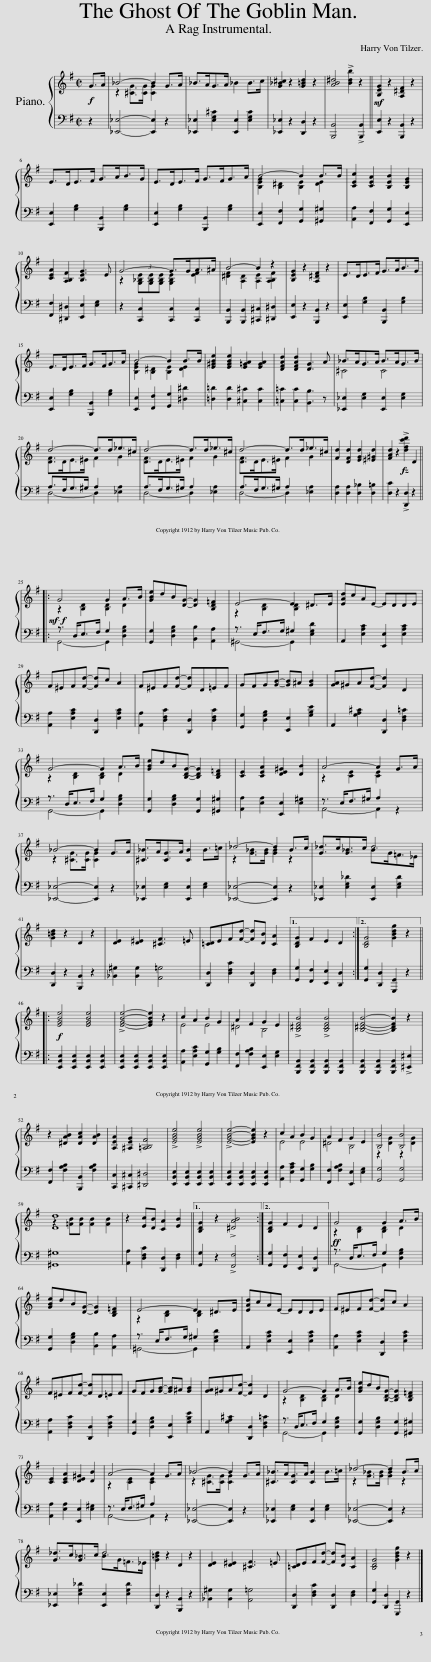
X:1
%%score { ( 1 3 ) | ( 2 4 ) }
L:1/8
Q:1/4=170
M:2/2
I:linebreak $
K:G
V:1 treble
V:3 treble
V:2 bass
V:4 bass
V:1
!f! G>A | _B4- B2 G>A | _B>AG>A _B2 B>c | [G_B^c]2 z2 [G=Bd]2 z2 | [AB^d]4 !>![Bdb]2 z2 || %5
!mf! [B,EG]2 z2 [A,^DF]2 z2 |$ E>DE>F G>AB>G | E>DE>F G>FG>A | B4- B2 B>B | [CEc]2 [CEA]2 [B,EB]2 [B,EG]2 |$ %10
 [CEA]2 [A,B,F]2 [B,EG]3 E | G4- G>GA>^A | B4- B2 z2 | [B,EG]2 z2 [A,^DF]2 z2 | E>DE>F G>AB>G |$ %15
 E>DE>F G>FG>A | B4- B2 B>B | [E^GBe]2 [EGBe]2 [E=GA]2 [EGA]2 | [DFAd]2 [DFAd]2 [DG]3 A | _B>AG>A B>AG>B |$ %20
 d4- d>d_e>^c | d4- d>d_e>^c | d4- d>d_e>^c | [Fd]2 [DFd]2 [EGd]2 [^E^Gd]2 | [FAd]2 z2 !>![dfc'd']2 D2 |:$ %25
!mf!!f! G4 G2 A>B | [GBe]dB[DG]- [DG]2 [B,D=F]2 | E4- E2 ^D>E | [EAd]cAE- EDDE |$ F^EF[Fd]- [Fd]c A2 | %30
 F^EF[Fd]- [Fd]D=EF | GFG[GB]- [GB]^A [GB]2 | [GA]^GA[Fd]- [Fd]2 D2 |$ G4- G2 A>B | [GBe]dB[B,DG]- [B,DG]2 [B,D=F]2 | %35
 [CE]2 [CEA]2 [DE^G]2 [DB]2 | A4- A2 G>A |$ _B4- B2 G>A | [^C_B]>A[CG]>A [CB]2 B>=c | _d4- d2 _B>c | %40
 [G_d]>c[G_B]>c B>G=F>_E |$ [G=Bd]2 z2 D2 z2 | [DE]2 [D^E]2 [^CF]3 =E | [=CD]EF[Fd]- [Fd][DB] [CA]2 |1 [B,DG]2 F2 E2 D2 :|2 %45
 [B,DG]4 [GBdg]2 z2 |:$!f! [EGBe]4 [EGBe]4 | !>![EGBe]4- [EGBe]2 z2 | c2 A2 B2 G2 | A2 F2 G2 E2 | %50
 !>![B,^DFB]4 !>![B,DFB]4 | [B,^DFB]4- [B,DFB]2 z2 |$ z2 [^DAB]2 [DAc]2 [DAB]2 | [A,EA]2 [^A,EG]2 [=A,B,F]4 | !>![EGBe]4 !>![EGBe]4 | %55
 !>![EGBe]4- [EGBe]2 z2 | c2 A2 B2 G2 | A2 F2 G2 E2 | [B,B]4 [B,B]4 |$ [Dd]8 | %60
 z2 [Ec][DB] [CA]2 [EB]2 ||1 [B,DG]2 z2 !>![^DAB]4 :|2 [B,DG]2 F2 E2 D2 ||!ff! G4 G2 A>B |$ [GBe]dB[DG]- [DG]2 [B,D=F]2 | %65
 E4- E2 ^D>E | [EAd]cAE- EDDE | F^EF[Fd]- [Fd]c A2 |$ F^EF[Fd]- [Fd]D=EF | GFG[GB]- [GB]^A [GB]2 | %70
 [GA]^GA[Fd]- [Fd]2 D2 | G4- G2 A>B | [GBe]dB[B,DG]- [B,DG]2 [B,D=F]2 |$ [CE]2 [CEA]2 [DE^G]2 [DB]2 | A4- A2 G>A | %75
 _B4- B2 G>A | [^C_B]>A[CG]>A [CB]2 B>=c | _d4- d2 _B>c |$ [G_d]>c[G_B]>c B>G=F>_E | [G=Bd]2 z2 D2 z2 | %80
 [DE]2 [D^E]2 [^CF]3 =E | [=CD]EF[Fd]- [Fd][DB] [CA]2 | [B,DG]4 [GBdg]2 z2 |] %83
V:2
 z2 | [_E,,_E,]4- [E,,E,]2 z2 | [_E,,_E,]2 [E,G,^C]2 [E,,E,]2 [E,G,C]2 | [_E,,_E,]2 z2 [D,,D,]2 z2 | [B,,,B,,]4 x2 !>![B,,,B,,]2 || %5
 [E,,E,]2 z2 [B,,,B,,]2 z2 |$ [E,,E,]2 [G,B,]2 [B,,,B,,]2 [G,B,]2 | [E,,E,]2 [G,B,]2 [B,,,B,,]2 [G,B,]2 | [E,,E,]2 [F,,F,]2 [G,,G,]2 [^G,,^G,]2 | [A,,A,]2 [F,,F,]2 [G,,G,]2 [E,,E,]2 |$ %10
 [F,,F,]2 [^D,,^D,]2 [E,,E,]2 [E,G,]2 | z2 [C,,C,]2 [C,,C,]2 [C,,C,]2 | [B,,,B,,]2 [B,,,B,,]2 [^C,,^C,]2 [^D,,^D,]2 | [E,,E,]2 z2 [B,,,B,,]2 z2 | [E,,E,]2 [G,B,]2 [B,,,B,,]2 [G,B,]2 |$ %15
 [E,,E,]2 [G,B,]2 [B,,,B,,]2 [G,B,]2 | [E,,E,]2 [F,,F,]2 [G,,G,]2 [^D,^D]2 | [=D,=D]2 [D,D]2 [^C,^C]2 [C,C]2 | [=C,=C]2 [C,C]2 [B,,B,]3 z | [_E,,_E,]2 [E,G,]2 [E,,E,]2 [E,G,]2 |$ %20
 A,>F,G,>^G, A,2 [_E,A,]2 | A,>F,G,>^G, A,2 [_E,A,]2 | A,>F,G,>^G, A,2 [_E,A,]2 | [D,A,]2 [D,A,]2 [D,_B,]2 [D,=B,]2 | [D,C]2 z2 !>![D,,D,]2 z2 |:$ %25
 z3/2 D,<E,F,/ G,2 [D,G,B,]2 | [G,,G,]2 [D,G,B,]2 [B,,B,]2 [A,,A,]2 | z3/2 E,<F,G,/ ^G,2 [E,G,D]2 | A,,2 [E,A,C]2 [E,,E,]2 [E,A,C]2 |$ [A,,A,]2 [E,A,C]2 [D,,D,]2 [E,A,C]2 | %30
 [A,,A,]2 [D,F,C]2 [D,,D,]2 [D,F,C]2 | [G,,G,]2 [D,G,B,]2 [E,,E,]2 [G,B,E]2 | A,,2 [G,A,^C]2 [D,,D,]2 [D,F,=C]2 |$ z3/2 D,<E,F,/ G,2 [D,G,B,]2 | [G,,G,]2 [D,G,B,]2 [G,,G,]2 [^G,,^G,]2 | %35
 [A,,A,]2 [E,A,]2 [E,,E,]2 [E,^G,]2 | z3/2 E,<F,^G,/ A,2 z2 |$ [_E,,_E,]4- [E,,E,]2 z2 | [_E,,_E,]2 [E,G,]2 [E,,E,]2 [E,G,]2 | [_E,,_E,]4- [E,,E,]2 z2 | %40
 [_E,,_E,]2 [E,G,_D]2 [E,,E,]2 [E,G,D]2 |$ [D,,D,]2 z2 [B,,,B,,]2 z2 | [_B,,^G,]2 [B,,G,]2 [A,,=G,]4 | [D,,D,]2 [D,F,C]2 [D,,D,]2 [D,F,]2 |1 [G,,G,]2 [F,,F,]2 [E,,E,]2 [D,,D,]2 :|2 %45
 [G,,G,]2 [D,,D,]2 [G,,,G,,]2 z2 |:$ [E,,B,,E,]2 [E,,B,,E,]2 [E,,B,,E,]2 [E,,B,,E,]2 | [E,,B,,E,]2 [E,,B,,E,]2 [E,,B,,E,]2 [E,,B,,E,]2 | [A,,A,]2 [E,A,C]2 [G,,G,]2 [G,B,]2 | [F,,F,]2 [F,A,B,]2 [E,,E,]2 [E,G,]2 | %50
 [B,,,F,,B,,]2 [B,,,F,,B,,]2 [B,,,F,,B,,]2 [B,,,F,,B,,]2 | [B,,,F,,B,,]2 [B,,,F,,B,,]2 [B,,,F,,B,,]2 !>![^E,,^E,]2 |$ [F,,F,]2 [F,A,B,]2 [B,,,B,,]2 [F,A,B,]2 | [C,,C,]2 [^C,,^C,]2 [^D,,^D,]4 | [E,,B,,E,]2 [E,,B,,E,]2 [E,,B,,E,]2 [E,,B,,E,]2 | %55
 [E,,B,,E,]2 [E,,B,,E,]2 [E,,B,,E,]2 [E,,B,,E,]2 | [A,,A,]2 [E,A,C]2 [G,,G,]2 [G,B,]2 | [F,,F,]2 [F,A,B,]2 [E,,E,]2 [E,G,]2 | [G,,G,]4 [G,,G,]4 |$ [^G,,^G,]8 | %60
 [A,,A,]2 [D,F,C]2 [D,,D,]2 [D,F,]2 ||1 [G,,G,]2 z2 !>![F,,F,]4 :|2 [G,,G,]2 [F,,F,]2 [E,,E,]2 [D,,D,]2 || z3/2 D,<E,F,/ G,2 [D,G,B,]2 |$ [G,,G,]2 [D,G,B,]2 [B,,B,]2 [A,,A,]2 | %65
 z3/2 E,<F,G,/ ^G,2 [E,G,D]2 | A,,2 [E,A,C]2 [E,,E,]2 [E,A,C]2 | [A,,A,]2 [E,A,C]2 [D,,D,]2 [E,A,C]2 |$ [A,,A,]2 [D,F,C]2 [D,,D,]2 [D,F,C]2 | [G,,G,]2 [D,G,B,]2 [E,,E,]2 [G,B,E]2 | %70
 A,,2 [G,A,^C]2 [D,,D,]2 [D,F,=C]2 | z3/2 D,<E,F,/ G,2 [D,G,B,]2 | [G,,G,]2 [D,G,B,]2 [G,,G,]2 [^G,,^G,]2 |$ [A,,A,]2 [E,A,]2 [E,,E,]2 [E,^G,]2 | z3/2 E,<F,^G,/ A,2 z2 | %75
 [_E,,_E,]4- [E,,E,]2 z2 | [_E,,_E,]2 [E,G,]2 [E,,E,]2 [E,G,]2 | [_E,,_E,]4- [E,,E,]2 z2 |$ [_E,,_E,]2 [E,G,_D]2 [E,,E,]2 [E,G,D]2 | [D,,D,]2 z2 [B,,,B,,]2 z2 | %80
 [_B,,^G,]2 [B,,G,]2 [A,,=G,]4 | [D,,D,]2 [D,F,C]2 [D,,D,]2 [D,F,]2 | [G,,G,]2 [D,,D,]2 [G,,,G,,]2 z2 |] %83
V:3
 x2 | z2 [^CG]>[CG] [CG]2 x2 | x8 | x8 | x8 || %5
 x8 |$ x8 | x8 | [B,EG]2 [B,^D]2 [B,E]2 [DE]2 | x8 |$ %10
 x8 | z2 (3[G,_B,E][G,B,E][G,B,E] [G,B,E]2 [EF]2 | [^DF]2 [A,D]2 [A,E]2 [A,B,F]2 | x8 | x8 |$ %15
 x8 | [B,EG]2 [B,^D]2 [B,E]2 [DE]2 | x8 | x8 | ^C4 C4 |$ %20
 [DF]>DE>^E F2 G2 | [DF]>DE>^E F2 G2 | [DF]>DE>^E F2 G2 | x8 | x8 |:$ %25
 z2 [B,D]2 [B,D]2 D2 | x8 | z2 [B,D]2 [B,D]2 x2 | x8 |$ x8 | %30
 x8 | x8 | x8 |$ z2 [B,D]2 [B,D]2 D2 | x8 | %35
 x8 | z2 [CE]2 [CE]2 x2 |$ z2 [^CG]>[CG] [CG]2 x2 | x8 | z2 [G_B]>[GB] [GB]2 z2 | %40
 x4 _d4 |$ x8 | x8 | x8 |1 x8 :|2 %45
 x8 |:$ x8 | x8 | E4 E4 | ^D4 B,4 | %50
 x8 | x8 |$ x8 | x8 | x8 | %55
 x8 | E4 E4 | ^D4 B,4 | z2 [DG]2 z2 [DG]2 |$ z2 [=FB][FB] [FB]2 [FB]2 | %60
 x8 ||1 x8 :|2 x8 || z2 [B,D]2 [B,D]2 D2 |$ x8 | %65
 z2 [B,D]2 [B,D]2 x2 | x8 | x8 |$ x8 | x8 | %70
 x8 | z2 [B,D]2 [B,D]2 D2 | x8 |$ x8 | z2 [CE]2 [CE]2 x2 | %75
 z2 [^CG]>[CG] [CG]2 x2 | x8 | z2 [G_B]>[GB] [GB]2 z2 |$ x4 _d4 | x8 | %80
 x8 | x8 | x8 |] %83
V:4
 x2 | x8 | x8 | x8 | x8 || %5
 x8 |$ x8 | x8 | x8 | x8 |$ %10
 x8 | x8 | x8 | x8 | x8 |$ %15
 x8 | x8 | x8 | x8 | x8 |$ %20
 D,4- D,2 x2 | D,4- D,2 x2 | D,4- D,2 x2 | x8 | x8 |:$ %25
 G,,4- G,,2 x2 | x8 | ^G,,4- G,,2 x2 | x8 |$ x8 | %30
 x8 | x8 | x8 |$ G,,4- G,,2 x2 | x8 | %35
 x8 | A,,4- A,,2 x2 |$ x8 | x8 | x8 | %40
 x8 |$ x8 | x8 | x8 |1 x8 :|2 %45
 x8 |:$ x8 | x8 | x8 | x8 | %50
 x8 | x8 |$ x8 | x8 | x8 | %55
 x8 | x8 | x8 | x8 |$ x8 | %60
 x8 ||1 x8 :|2 x8 || G,,4- G,,2 x2 |$ x8 | %65
 ^G,,4- G,,2 x2 | x8 | x8 |$ x8 | x8 | %70
 x8 | G,,4- G,,2 x2 | x8 |$ x8 | A,,4- A,,2 x2 | %75
 x8 | x8 | x8 |$ x8 | x8 | %80
 x8 | x8 | x8 |] %83
